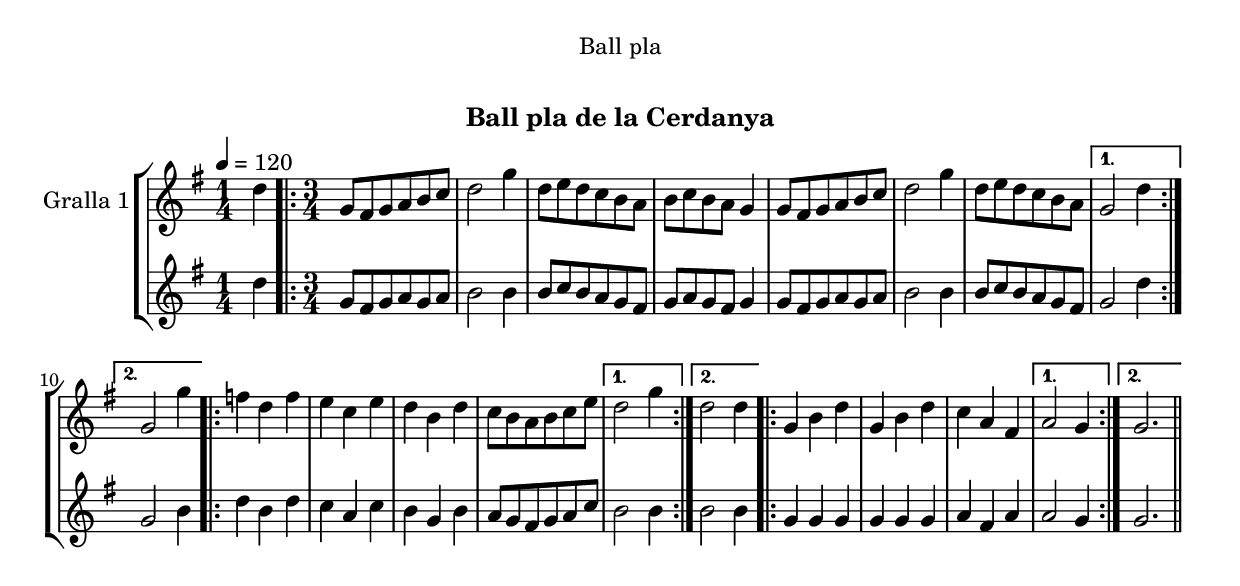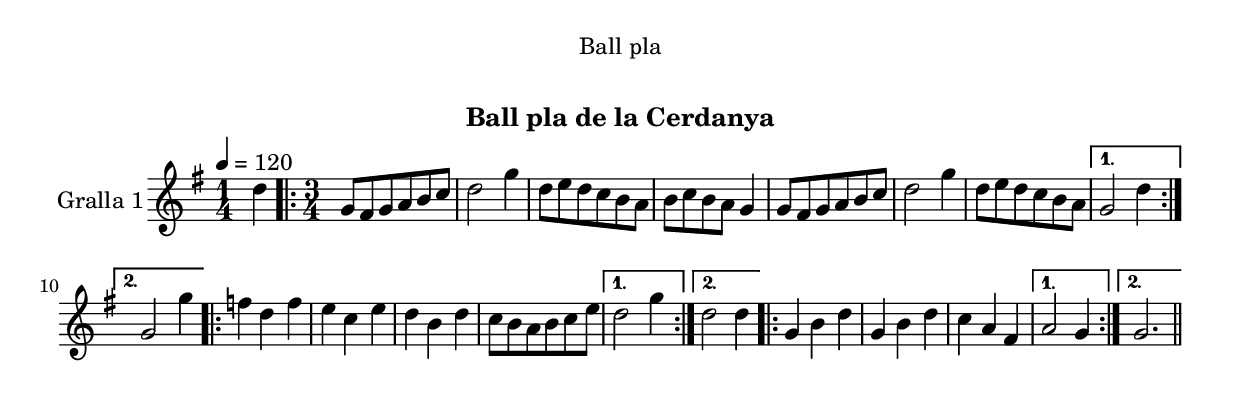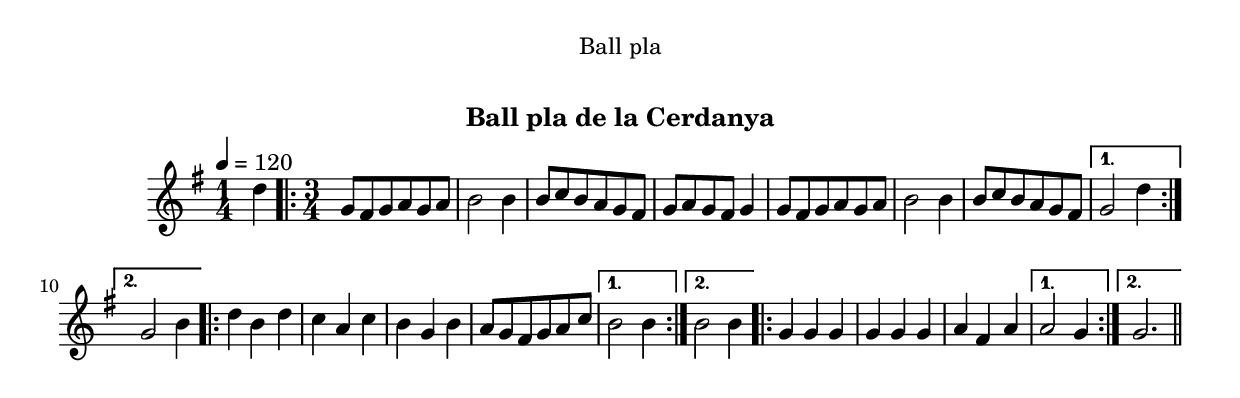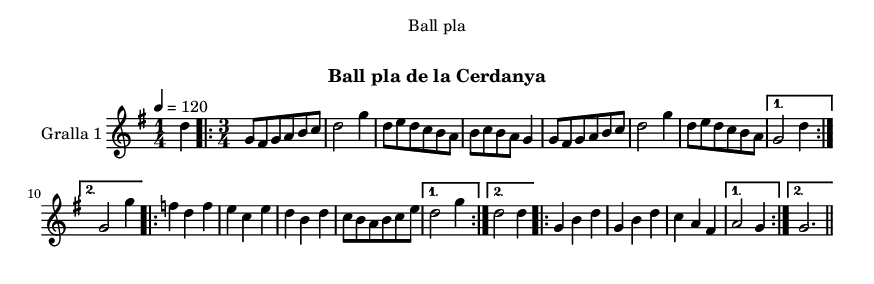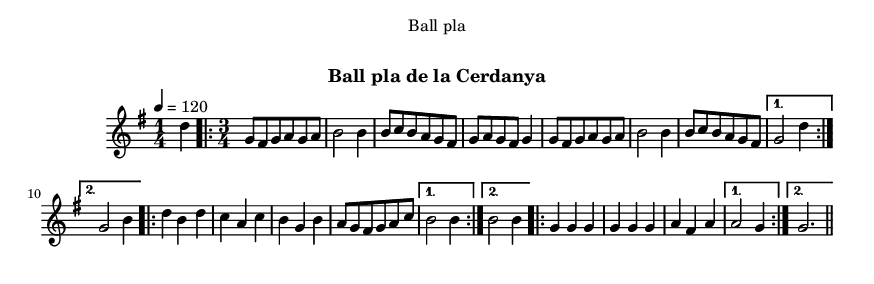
\version "2.16.0"

\header {
  dedication="Ball pla"
  title="  "
  subtitle="Ball pla de la Cerdanya"
  subsubtitle=""
  poet=""
  meter=""
  piece=""
  composer=""
  arranger=""
  opus=""
  instrument=""
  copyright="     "
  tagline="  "
}

liniaroAa =
\relative d''
{
  \tempo 4=120
  \clef treble
  \key g \major
  \time 1/4
  d4  |
  \time 3/4   \repeat volta 2 { g,8 fis g a b c  |
  d2 g4  |
  d8 e d c b a  |
  %05
  b8 c b a g4  |
  g8 fis g a b c  |
  d2 g4  |
  d8 e d c b a }
  \alternative { { g2 d'4 }
  %10
  { g,2 g'4 } }
  \repeat volta 2 { f4 d f  |
  e4 c e  |
  d4 b d  |
  c8 b a b c e }
  %15
  \alternative { { d2 g4 }
  { d2 d4 } }
  \repeat volta 2 { g,4 b d  |
  g,4 b d  |
  c4 a fis }
  %20
  \alternative { { a2 g4 }
  { g2. } } \bar "||"
}

liniaroAb =
\relative d''
{
  \tempo 4=120
  \clef treble
  \key g \major
  \time 1/4
  d4  |
  \time 3/4   \repeat volta 2 { g,8 fis g a g a  |
  b2 b4  |
  b8 c b a g fis  |
  %05
  g8 a g fis g4  |
  g8 fis g a g a  |
  b2 b4  |
  b8 c b a g fis }
  \alternative { { g2 d'4 }
  %10
  { g,2 b4 } }
  \repeat volta 2 { d4 b d  |
  c4 a c  |
  b4 g b  |
  a8 g fis g a c }
  %15
  \alternative { { b2 b4 }
  { b2 b4 } }
  \repeat volta 2 { g4 g g  |
  g4 g g  |
  a4 fis a }
  %20
  \alternative { { a2 g4 }
  { g2. } } \bar "||"
}

\book {

\paper {
  print-page-number = false
}

\bookpart {
  \score {
    \new StaffGroup {
      \override Score.RehearsalMark #'self-alignment-X = #LEFT
      <<
        \new Staff \with {instrumentName = #"Gralla 1" } \liniaroAa
        \new Staff \with {instrumentName = #"" } \liniaroAb
      >>
    }
    \layout {}
  }\score { \unfoldRepeats
    \new StaffGroup {
      \override Score.RehearsalMark #'self-alignment-X = #LEFT
      <<
        \new Staff \with {instrumentName = #"Gralla 1" } \liniaroAa
        \new Staff \with {instrumentName = #"" } \liniaroAb
      >>
    }
    \midi {}
  }
}

\bookpart {
  \header {}
  \score {
    \new StaffGroup {
      \override Score.RehearsalMark #'self-alignment-X = #LEFT
      <<
        \new Staff \with {instrumentName = #"Gralla 1" } \liniaroAa
      >>
    }
    \layout {}
  }\score { \unfoldRepeats
    \new StaffGroup {
      \override Score.RehearsalMark #'self-alignment-X = #LEFT
      <<
        \new Staff \with {instrumentName = #"Gralla 1" } \liniaroAa
      >>
    }
    \midi {}
  }
}

\bookpart {
  \header {}
  \score {
    \new StaffGroup {
      \override Score.RehearsalMark #'self-alignment-X = #LEFT
      <<
        \new Staff \with {instrumentName = #"" } \liniaroAb
      >>
    }
    \layout {}
  }\score { \unfoldRepeats
    \new StaffGroup {
      \override Score.RehearsalMark #'self-alignment-X = #LEFT
      <<
        \new Staff \with {instrumentName = #"" } \liniaroAb
      >>
    }
    \midi {}
  }
}

}

\book {

\paper {
  print-page-number = false
  #(set-paper-size "a6landscape")
  #(layout-set-staff-size 14)
}

\bookpart {
  \header {}
  \score {
    \new StaffGroup {
      \override Score.RehearsalMark #'self-alignment-X = #LEFT
      <<
        \new Staff \with {instrumentName = #"Gralla 1" } \liniaroAa
      >>
    }
    \layout {}
  }
}

\bookpart {
  \header {}
  \score {
    \new StaffGroup {
      \override Score.RehearsalMark #'self-alignment-X = #LEFT
      <<
        \new Staff \with {instrumentName = #"" } \liniaroAb
      >>
    }
    \layout {}
  }
}

}

